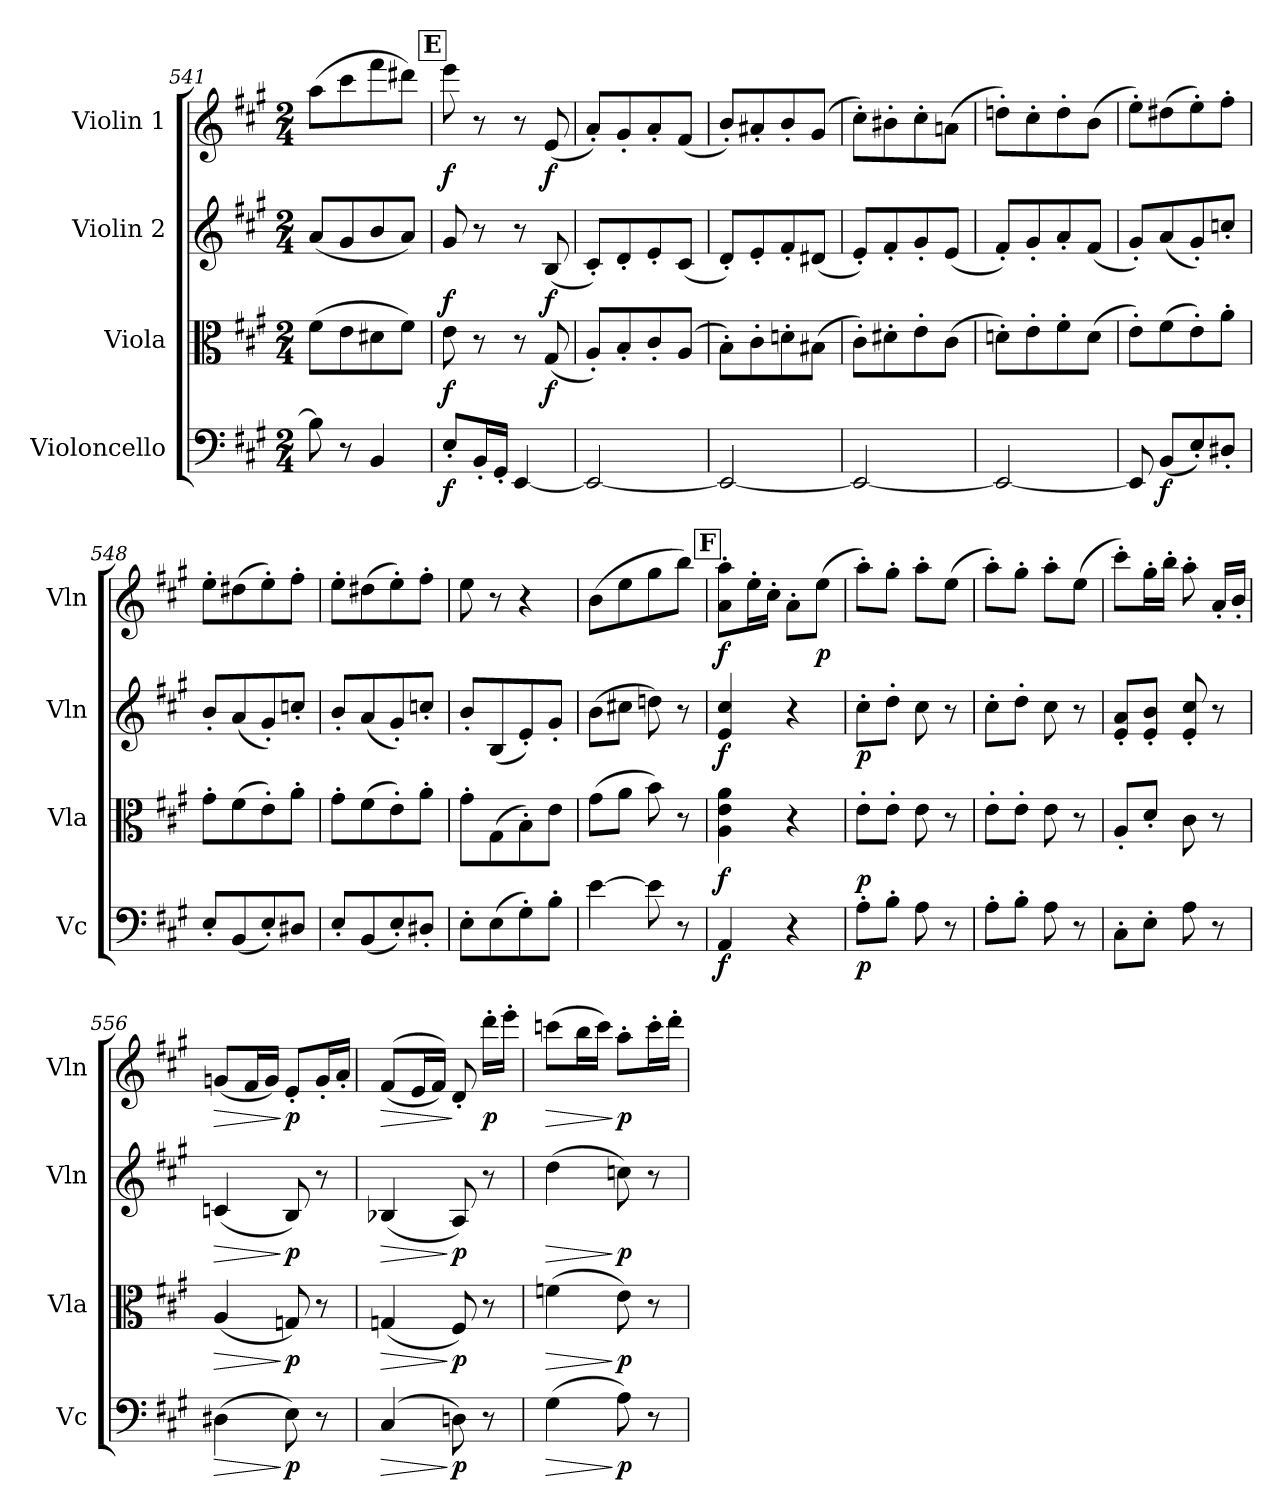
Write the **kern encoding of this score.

**kern	**dynam	**kern	**dynam	**kern	**dynam	**kern	**dynam
*part4	*part4	*part3	*part3	*part2	*part2	*part1	*part1
*staff4	*staff4	*staff3	*staff3	*staff2	*staff2	*staff1	*staff1
*I"Violoncello	*	*I"Viola	*	*I"Violin 2	*	*I"Violin 1	*
*I'Vc	*	*I'Vla	*	*I'Vln	*	*I'Vln	*
*clefF4	*	*clefC3	*	*clefG2	*	*clefG2	*
*k[f#c#g#]	*	*k[f#c#g#]	*	*k[f#c#g#]	*	*k[f#c#g#]	*
*M2/4	*	*M2/4	*	*M2/4	*	*M2/4	*
=541	=541	=541	=541	=541	=541	=541	=541
8B\]	.	(>8f#\L	.	(<8a/L	.	(>8aa\L	.
8r	.	8e\	.	8g#/	.	8ccc#\	.
4BB/	.	8d#X\	.	8b/	.	8fff#\	.
.	.	8f#\J)	.	8a/J)	.	8ddd#X\J)	.
!!LO:LB:g=z
!!LO:REH:place=s1:a:B:fs=14:t=E
=542	=542	=542	=542	=542	=542	=542	=542
!	!LO:DY:b	!	!LO:DY:b	!	!LO:DY:b	!	!LO:DY:b
8E'/L	f	8e\	f	8g#/	f	8eee\	f
16BB'/L	.	8r	.	8r	.	8r	.
16GG#'/JJ	.	.	.	.	.	.	.
[4EE/	.	8r	.	8r	.	8r	.
!	!	!	!LO:DY:b	!	!LO:DY:b	!	!LO:DY:b
.	.	(<8G#/	f	(<8B/	f	(<8e/	f
=543	=543	=543	=543	=543	=543	=543	=543
2EE/_	.	8A'/L)	.	8c#'/L)	.	8a'/L)	.
.	.	8B'/	.	8d'/	.	8g#'/	.
.	.	8c#'/	.	8e'/	.	8a'/	.
.	.	(<8A/J	.	(<8c#/J	.	(<8f#/J	.
=544	=544	=544	=544	=544	=544	=544	=544
2EE/_	.	8B'\L)	.	8d'/L)	.	8b'/L)	.
.	.	8c#'\	.	8e'/	.	8a#X'/	.
.	.	8dn'\	.	8f#'/	.	8b'/	.
.	.	(>8B#X\J	.	(<8d#X/J	.	(<8g#/J	.
=545	=545	=545	=545	=545	=545	=545	=545
2EE/_	.	8c#'\L)	.	8e'/L)	.	8cc#'\L)	.
.	.	8d#X'\	.	8f#'/	.	8b#X'\	.
.	.	8e'\	.	8g#'/	.	8cc#'\	.
.	.	(>8c#\J	.	(<8e/J	.	(>8an\J	.
=546	=546	=546	=546	=546	=546	=546	=546
2EE/_	.	8dn'\L)	.	8f#'/L)	.	8ddn'\L)	.
.	.	8e'\	.	8g#'/	.	8cc#'\	.
.	.	8f#'\	.	8a'/	.	8dd'\	.
.	.	(>8d\J	.	(<8f#/J	.	(>8b\J	.
=547	=547	=547	=547	=547	=547	=547	=547
8EE/]	.	8e'\L)	.	8g#'/L)	.	8ee'\L)	.
!	!LO:DY:b	!	!	!	!	!	!
(<8BB/L	f	(>8f#\	.	(<8a/	.	(>8dd#X\	.
8E'/)	.	8e'\)	.	8g#'/)	.	8ee'\)	.
8D#X'/J	.	8a'\J	.	8ccn'/J	.	8ff#'\J	.
=548	=548	=548	=548	=548	=548	=548	=548
8E'/L	.	8g#'\L	.	8b'/L	.	8ee'\L	.
(<8BB/	.	(>8f#\	.	(<8a/	.	(>8dd#X\	.
8E'/)	.	8e'\)	.	8g#'/)	.	8ee'\)	.
8D#X/J	.	8a'\J	.	8ccn'/J	.	8ff#'\J	.
=549	=549	=549	=549	=549	=549	=549	=549
8E'/L	.	8g#'\L	.	8b'/L	.	8ee'\L	.
(<8BB/	.	(>8f#\	.	(<8a/	.	(>8dd#X\	.
8E'/)	.	8e'\)	.	8g#'/)	.	8ee'\)	.
8D#X'/J	.	8a'\J	.	8ccn'/J	.	8ff#'\J	.
=550	=550	=550	=550	=550	=550	=550	=550
8E'\L	.	8g#'\L	.	8b'/L	.	8ee\	.
(>8E\	.	(>8G#\	.	(<8B/	.	8r	.
8G#'\)	.	8B'\)	.	8e'/)	.	4r	.
8B'\J	.	8e\J	.	8g#'/J	.	.	.
=551	=551	=551	=551	=551	=551	=551	=551
[4e\	.	(>8g#\L	.	(>8b\L	.	(>8b\L	.
.	.	8a\J	.	8cc#X\J	.	8ee\	.
8e\]	.	8b\)	.	8ddn\)	.	8gg#\	.
8r	.	8r	.	8r	.	8bb\J)	.
!!LO:REH:place=s1:a:B:fs=14:t=F
=552	=552	=552	=552	=552	=552	=552	=552
!	!LO:DY:b	!	!LO:DY:b	!	!LO:DY:b	!	!LO:DY:b
4AA/	f	4A\ 4e\ 4a\	f	4e/ 4cc#/	f	8a\' 8aa\'L	f
.	.	.	.	.	.	16ee'\L	.
.	.	.	.	.	.	16cc#'\JJ	.
4r	.	4r	.	4r	.	8a'\L	.
!	!	!	!	!	!	!	!LO:DY:b
.	.	.	.	.	.	(>8ee\J	p
=553	=553	=553	=553	=553	=553	=553	=553
!	!LO:DY:b	!	!LO:DY:b	!	!LO:DY:b	!	!
8A'\L	p	8e'\L	p	8cc#'\L	p	8aa'\L)	.
8B'\J	.	8e'\J	.	8dd'\J	.	8gg#'\J	.
8A\	.	8e\	.	8cc#\	.	8aa'\L	.
8r	.	8r	.	8r	.	(>8ee\J	.
=554	=554	=554	=554	=554	=554	=554	=554
8A'\L	.	8e'\L	.	8cc#'\L	.	8aa'\L)	.
8B'\J	.	8e'\J	.	8dd'\J	.	8gg#'\J	.
8A\	.	8e\	.	8cc#\	.	8aa'\L	.
8r	.	8r	.	8r	.	(>8ee\J	.
!!LO:PB:g=z
=555	=555	=555	=555	=555	=555	=555	=555
8C#'\L	.	8A'/L	.	8e/' 8a/'L	.	8ccc#'\L)	.
8E'\J	.	8d'/J	.	8e/' 8b/'J	.	16gg#'\L	.
.	.	.	.	.	.	16bb'\JJ	.
8A\	.	8c#\	.	8e/' 8cc#/'	.	8aa'\	.
8r	.	8r	.	8r	.	16a'/LL	.
.	.	.	.	.	.	16b'/JJ	.
=556	=556	=556	=556	=556	=556	=556	=556
!	!LO:HP:b	!	!LO:HP:b	!	!LO:HP:b	!	!LO:HP:b
(>4D#X\	>	(<4A/	>	(<4cn/	>	(<8gn/L	>
.	.	.	.	.	.	16f#/L	.
.	.	.	.	.	.	16g/JJ)	.
!	!LO:DY:n=1:b	!	!LO:DY:n=1:b	!	!LO:DY:n=1:b	!	!LO:DY:n=1:b
8E\)	] p	8Gn/)	] p	8B/)	] p	8e'/L	] p
8r	.	8r	.	8r	.	16g'/L	.
.	.	.	.	.	.	16a'/JJ	.
=557	=557	=557	=557	=557	=557	=557	=557
!	!LO:HP:b	!	!LO:HP:b	!	!LO:HP:b	!	!LO:HP:b
(>4C#/	>	(<4Gn/	>	(<4B-X/	>	(<(<8f#/L	>
.	.	.	.	.	.	16e/L	.
.	.	.	.	.	.	16f#/JJ))	.
!	!LO:DY:n=1:b	!	!LO:DY:n=1:b	!	!LO:DY:n=1:b	!	!
8Dn\)	] p	8F#/)	] p	8A/)	] p	8d'/	]
!	!	!	!	!	!	!	!LO:DY:b
8r	.	8r	.	8r	.	16ddd'\LL	p
.	.	.	.	.	.	16eee'\JJ	.
=558	=558	=558	=558	=558	=558	=558	=558
!	!LO:HP:b	!	!LO:HP:b	!	!LO:HP:b	!	!LO:HP:b
(>4G#\	>	(>4fn\	>	(>4dd\	>	(>8cccn\L	>
.	.	.	.	.	.	16bb\L	.
.	.	.	.	.	.	16ccc\JJ)	.
!	!LO:DY:n=1:b	!	!LO:DY:n=1:b	!	!LO:DY:n=1:b	!	!LO:DY:n=1:b
8A\)	] p	8e\)	] p	8ccn\)	] p	8aa'\L	] p
8r	.	8r	.	8r	.	16ccc'\L	.
.	.	.	.	.	.	16ddd'\JJ	.
=	=	=	=	=	=	=	=
*-	*-	*-	*-	*-	*-	*-	*-
